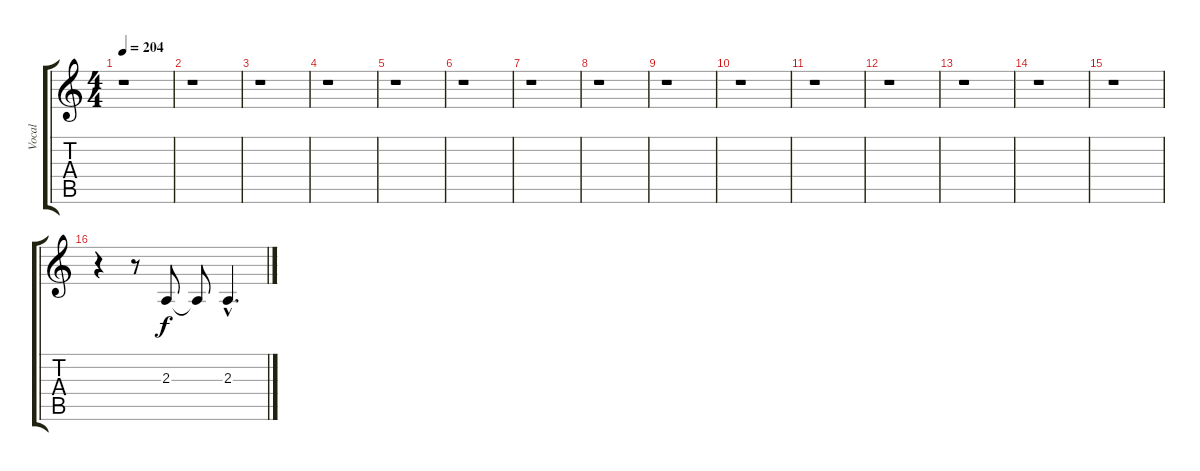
\track ("Vocal" "Vocal") {instrument synthvoice}
\staff {score tabs}
\tuning (E4 B3 G3 D3 A2 E2) {hide}
\ts (4 4)
\tempo 204
\clef g2
\ks c
r.1{dy f} |
r.1 |
r.1 |
r.1 |
r.1 |
r.1 |
r.1 |
r.1 |
r.1 |
r.1 |
r.1 |
r.1 |
r.1 |
r.1 |
r.1 |
r.4 r.8 2.3.8 2.3{t}.8 2.3{hac}.4{d}
